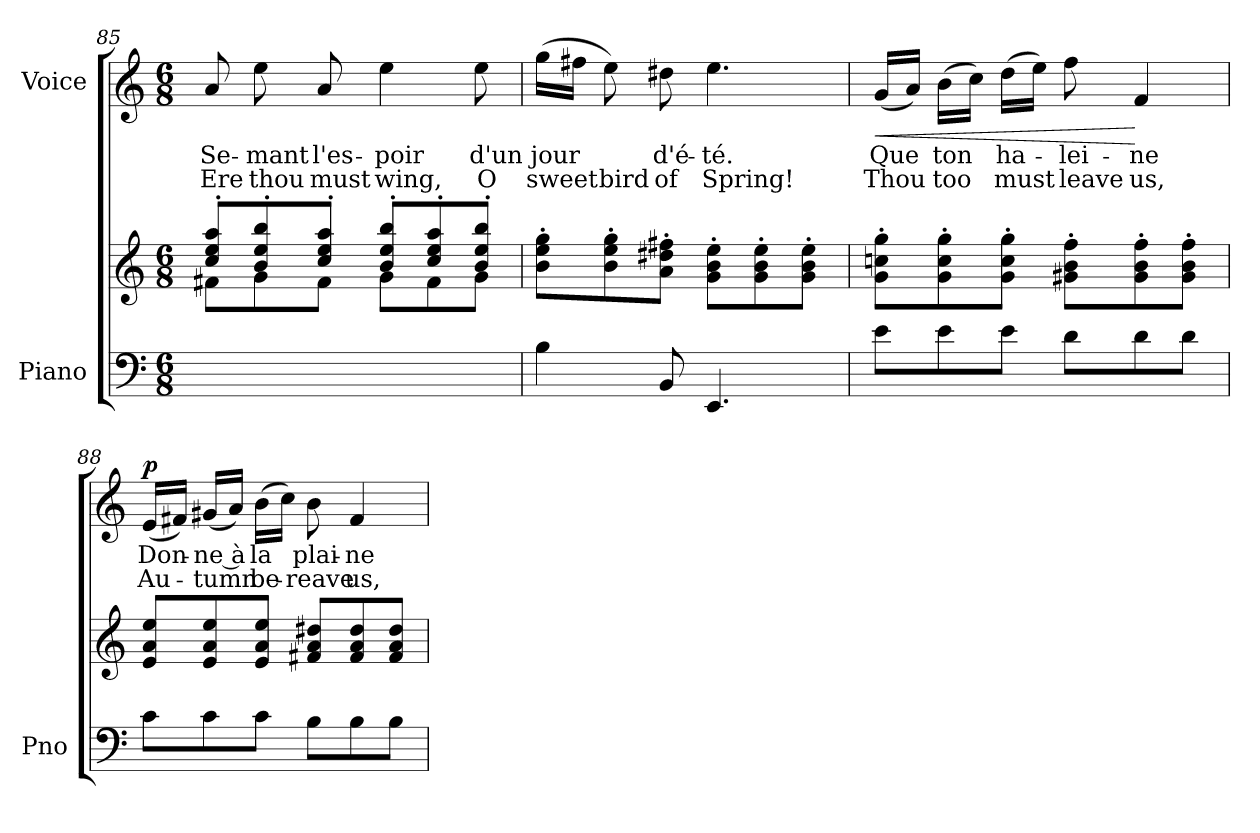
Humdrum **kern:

**kern	**kern	**kern	**text	**text	**dynam
*part2	*part2	*part1	*part1	*part1	*part1
*staff3	*staff2	*staff1	*staff1	*staff1	*staff1
*I"Piano	*	*I"Voice	*	*	*
*I'Pno	*	*	*	*	*
*clefF4	*clefG2	*clefG2	*	*	*
*k[]	*k[]	*k[]	*	*	*
*M6/8	*M6/8	*M6/8	*	*	*
=85	=85	=85	=85	=85	=85
*	*^	*	*	*	*
2.ryy	8cc/'> 8ee/'> 8aa/'>L	8f#X\L	8a/	Se-	Ere	.
.	8b/'> 8ee/'> 8bb/'>	8g\	8ee\	-mant	thou	.
.	8cc/'> 8ee/'> 8aa/'>J	8f#\J	8a/	l'es-	must	.
.	8b/'> 8ee/'> 8bb/'>L	8g\L	4ee\	-poir	wing,	.
.	8cc/'> 8ee/'> 8aa/'>	8f#\	.	.	.	.
.	8b/'> 8ee/'> 8bb/'>J	8g\J	8ee\	d'un	O	.
*	*v	*v	*	*	*	*
=86	=86	=86	=86	=86	=86
4B\	8b\' 8ee\' 8gg\'L	(16gg\LL	jour	sweet	.
.	.	16ff#X\JJ	.	.	.
.	8b\' 8ee\' 8gg\'	8ee\)	.	bird	.
8BB/	8a\' 8dd#X\' 8ff#X\'J	8dd#X\	d'é-	of	.
4.EE/	8g\' 8b\' 8ee\'L	4.ee\	-té.	Spring!	.
.	8g\' 8b\' 8ee\'	.	.	.	.
.	8g\' 8b\' 8ee\'J	.	.	.	.
=87	=87	=87	=87	=87	=87
!	!	!	!	!	!LO:HP:b
8e\L	8g\' 8ccn\' 8gg\'L	(16g/LL	Que	Thou	<
.	.	16a/JJ)	.	.	.
8e\	8g\' 8cc\' 8gg\'	(16b\LL	ton	too	.
.	.	16cc\JJ)	.	.	.
8e\J	8g\' 8cc\' 8gg\'J	(16dd\LL	ha-	must	.
.	.	16ee\JJ)	.	.	.
8d\L	8g#X\' 8b\' 8ff\'L	8ff\	lei-	leave	.
8d\	8g#\' 8b\' 8ff\'	4f/	-ne	us,	[
8d\J	8g#\' 8b\' 8ff\'J	.	.	.	.
=88	=88	=88	=88	=88	=88
!	!	!	!	!	!LO:DY:a
8c\L	8e/ 8a/ 8ee/L	(16e/LL	Don-	Au-	p
.	.	16f#X/JJ)	.	.	.
8c\	8e/ 8a/ 8ee/	(16g#X/LL	-ne à	-tumn	.
.	.	16a/JJ)	.	.	.
8c\J	8e/ 8a/ 8ee/J	(16b\LL	la	be-	.
.	.	16cc\JJ)	.	.	.
8B\L	8f#X/ 8a/ 8dd#X/L	8b\	plai-	-reave	.
8B\	8f#/ 8a/ 8dd#/	4f#/	-ne	us,	.
8B\J	8f#/ 8a/ 8dd#/J	.	.	.	.
=	=	=	=	=	=
*-	*-	*-	*-	*-	*-
